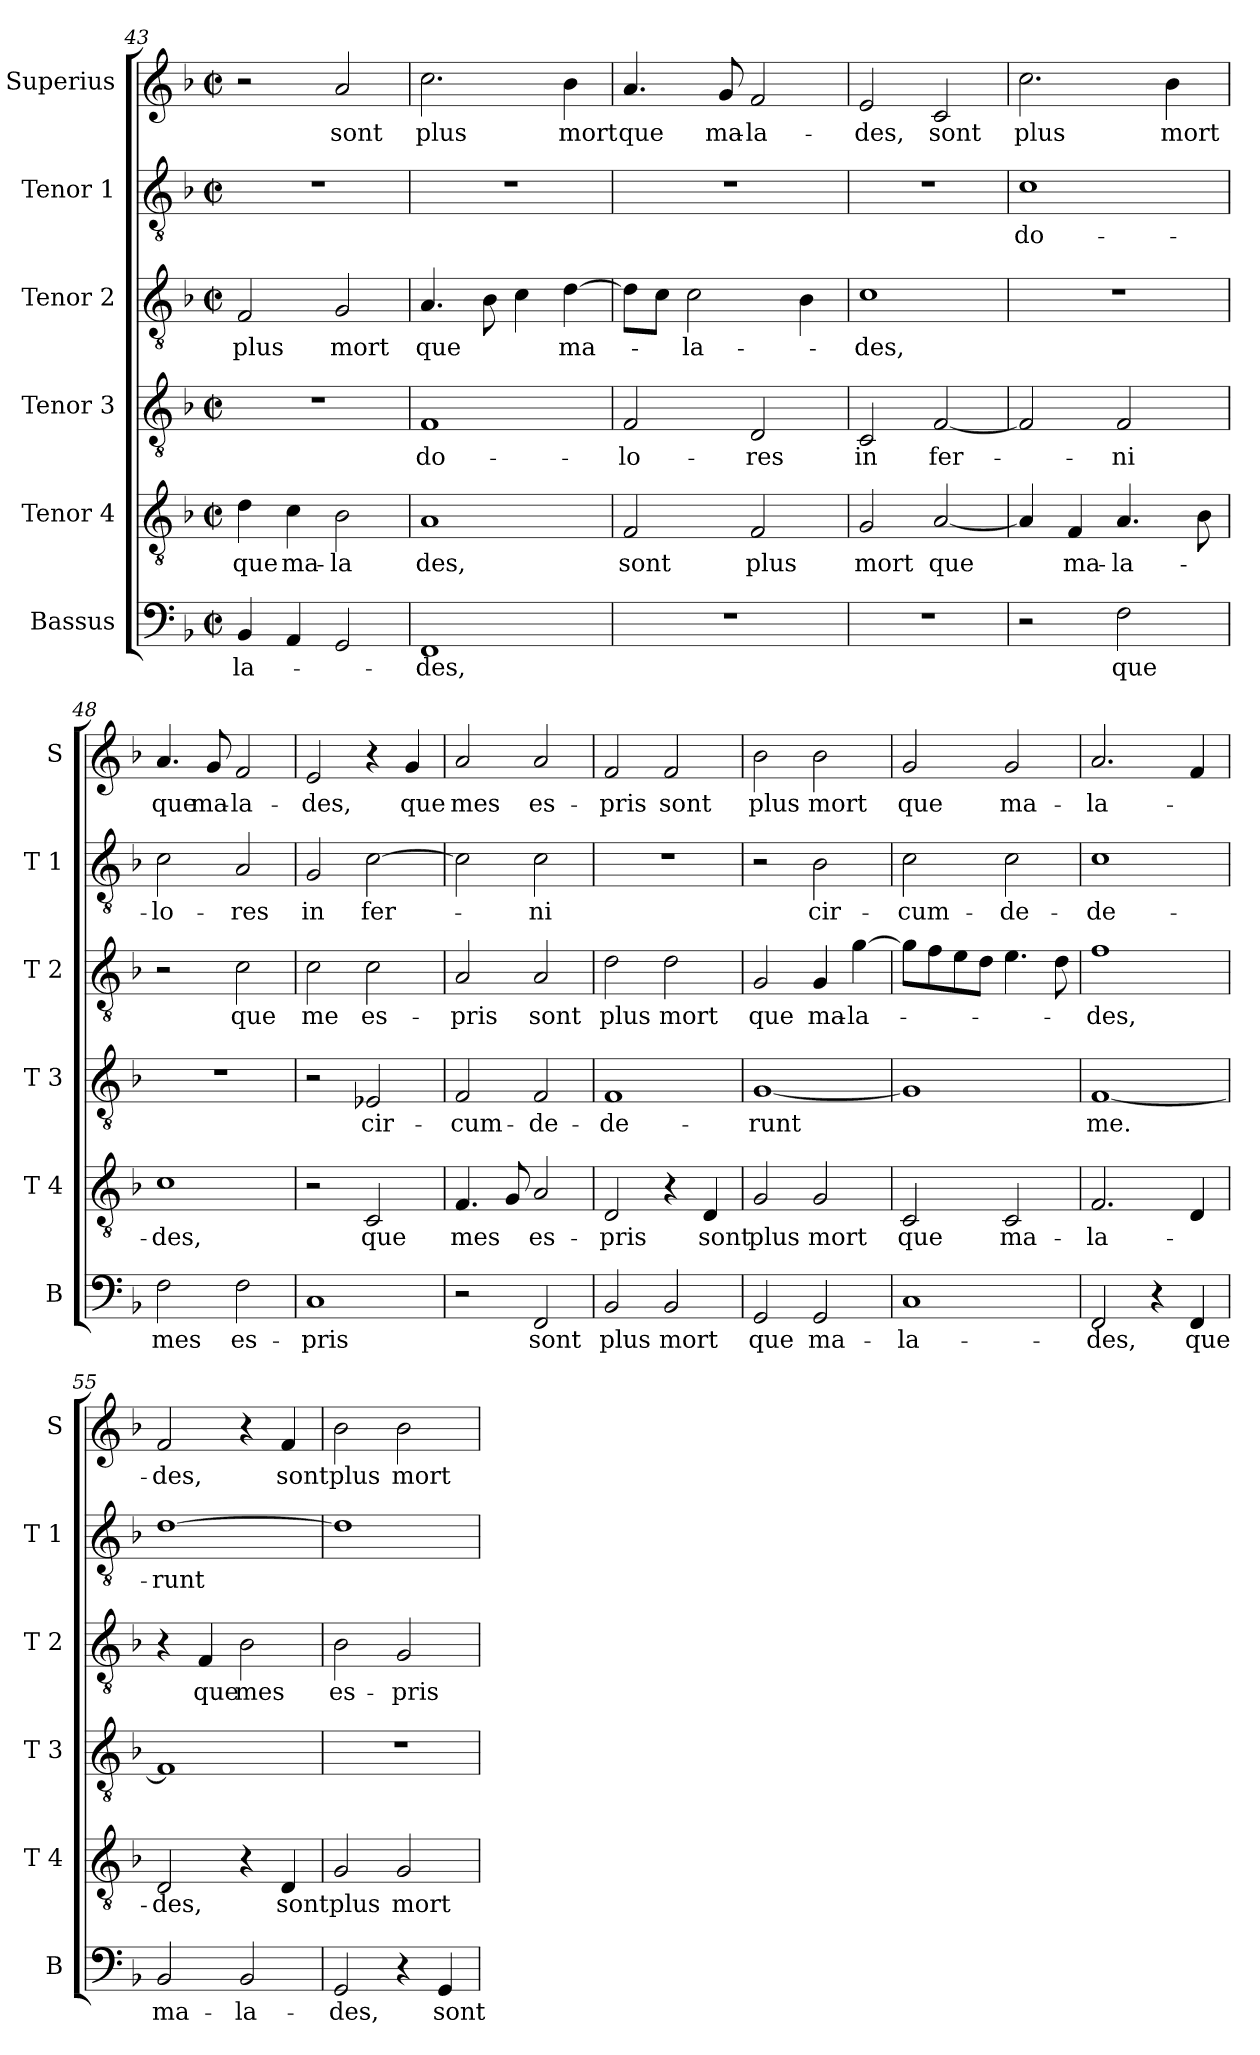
**kern	**text	**kern	**text	**kern	**text	**kern	**text	**kern	**text	**kern	**text
*part6	*part6	*part5	*part5	*part4	*part4	*part3	*part3	*part2	*part2	*part1	*part1
*staff6	*staff6	*staff5	*staff5	*staff4	*staff4	*staff3	*staff3	*staff2	*staff2	*staff1	*staff1
*I"Bassus	*	*I"Tenor 4	*	*I"Tenor 3	*	*I"Tenor 2	*	*I"Tenor 1	*	*I"Superius	*
*I'B	*	*I'T 4	*	*I'T 3	*	*I'T 2	*	*I'T 1	*	*I'S	*
*clefF4	*	*clefGv2	*	*clefGv2	*	*clefGv2	*	*clefGv2	*	*clefG2	*
*k[b-]	*	*k[b-]	*	*k[b-]	*	*k[b-]	*	*k[b-]	*	*k[b-]	*
*F:	*	*F:	*	*F:	*	*F:	*	*F:	*	*F:	*
*M2/2	*	*M2/2	*	*M2/2	*	*M2/2	*	*M2/2	*	*M2/2	*
*met(c|)	*	*met(c|)	*	*met(c|)	*	*met(c|)	*	*met(c|)	*	*met(c|)	*
=43	=43	=43	=43	=43	=43	=43	=43	=43	=43	=43	=43
!	!LO:LY:b	!	!LO:LY:b	!	!	!	!LO:LY:b	!	!	!	!
4BB-/	-la-	4d\	que	1r	.	2F/	plus	1r	.	2r	.
!	!	!	!LO:LY:b	!	!	!	!	!	!	!	!
4AA/	.	4c\	ma-	.	.	.	.	.	.	.	.
!	!	!	!LO:LY:b	!	!	!	!LO:LY:b	!	!	!	!LO:LY:b
2GG/	.	2B-\	-la	.	.	2G/	mort	.	.	2a/	sont
=44	=44	=44	=44	=44	=44	=44	=44	=44	=44	=44	=44
!	!LO:LY:b	!	!LO:LY:b	!	!LO:LY:b	!	!LO:LY:b	!	!	!	!LO:LY:b
1FF	-des,	1A	des,	1F	do-	4.A/	que	1r	.	2.cc\	plus
.	.	.	.	.	.	8B-\	.	.	.	.	.
.	.	.	.	.	.	4c\	.	.	.	.	.
!	!	!	!	!	!	!	!LO:LY:b	!	!	!	!LO:LY:b
.	.	.	.	.	.	[4d\	ma-	.	.	4b-\	mort
=45	=45	=45	=45	=45	=45	=45	=45	=45	=45	=45	=45
!	!	!	!LO:LY:b	!	!LO:LY:b	!	!	!	!	!	!LO:LY:b
1r	.	2F/	sont	2F/	-lo-	8d\L]	.	1r	.	4.a/	que
.	.	.	.	.	.	8c\J	.	.	.	.	.
!	!	!	!	!	!	!	!LO:LY:b	!	!	!	!
.	.	.	.	.	.	2c\	-la-	.	.	.	.
!	!	!	!	!	!	!	!	!	!	!	!LO:LY:b
.	.	.	.	.	.	.	.	.	.	8g/	ma-
!	!	!	!LO:LY:b	!	!LO:LY:b	!	!	!	!	!	!LO:LY:b
.	.	2F/	plus	2D/	-res	.	.	.	.	2f/	-la-
.	.	.	.	.	.	4B-\	.	.	.	.	.
=46	=46	=46	=46	=46	=46	=46	=46	=46	=46	=46	=46
!	!	!	!LO:LY:b	!	!LO:LY:b	!	!LO:LY:b	!	!	!	!LO:LY:b
1r	.	2G/	mort	2C/	in	1c	-des,	1r	.	2e/	-des,
!	!	!	!LO:LY:b	!	!LO:LY:b	!	!	!	!	!	!LO:LY:b
.	.	[2A/	que	[2F/	fer-	.	.	.	.	2c/	sont
=47	=47	=47	=47	=47	=47	=47	=47	=47	=47	=47	=47
!	!	!	!	!	!	!	!	!	!LO:LY:b	!	!LO:LY:b
2r	.	4A/]	.	2F/]	.	1r	.	1c	do-	2.cc\	plus
!	!	!	!LO:LY:b	!	!	!	!	!	!	!	!
.	.	4F/	ma-	.	.	.	.	.	.	.	.
!	!LO:LY:b	!	!LO:LY:b	!	!LO:LY:b	!	!	!	!	!	!
2F\	que	4.A/	-la-	2F/	-ni	.	.	.	.	.	.
!	!	!	!	!	!	!	!	!	!	!	!LO:LY:b
.	.	.	.	.	.	.	.	.	.	4b-\	mort
.	.	8B-\	.	.	.	.	.	.	.	.	.
!!LO:LB:g=z
=48	=48	=48	=48	=48	=48	=48	=48	=48	=48	=48	=48
!	!LO:LY:b	!	!LO:LY:b	!	!	!	!	!	!LO:LY:b	!	!LO:LY:b
2F\	mes	1c	-des,	1r	.	2r	.	2c\	-lo-	4.a/	que
!	!	!	!	!	!	!	!	!	!	!	!LO:LY:b
.	.	.	.	.	.	.	.	.	.	8g/	ma-
!	!LO:LY:b	!	!	!	!	!	!LO:LY:b	!	!LO:LY:b	!	!LO:LY:b
2F\	es-	.	.	.	.	2c\	que	2A/	-res	2f/	-la-
!!LO:PB:g=z
=49	=49	=49	=49	=49	=49	=49	=49	=49	=49	=49	=49
!	!LO:LY:b	!	!	!	!	!	!LO:LY:b	!	!LO:LY:b	!	!LO:LY:b
1C	-pris	2r	.	2r	.	2c\	me	2G/	in	2e/	-des,
!	!	!	!LO:LY:b	!	!LO:LY:b	!	!LO:LY:b	!	!LO:LY:b	!	!
.	.	2C/	que	2E-X/	cir-	2c\	es-	[2c\	fer-	4r	.
!	!	!	!	!	!	!	!	!	!	!	!LO:LY:b
.	.	.	.	.	.	.	.	.	.	4g/	que
=50	=50	=50	=50	=50	=50	=50	=50	=50	=50	=50	=50
!	!	!	!LO:LY:b	!	!LO:LY:b	!	!LO:LY:b	!	!	!	!LO:LY:b
2r	.	4.F/	mes	2F/	-cum-	2A/	-pris	2c\]	.	2a/	mes
.	.	8G/	.	.	.	.	.	.	.	.	.
!	!LO:LY:b	!	!LO:LY:b	!	!LO:LY:b	!	!LO:LY:b	!	!LO:LY:b	!	!LO:LY:b
2FF/	sont	2A/	es-	2F/	-de-	2A/	sont	2c\	-ni	2a/	es-
=51	=51	=51	=51	=51	=51	=51	=51	=51	=51	=51	=51
!	!LO:LY:b	!	!LO:LY:b	!	!LO:LY:b	!	!LO:LY:b	!	!	!	!LO:LY:b
2BB-/	plus	2D/	-pris	1F	-de-	2d\	plus	1r	.	2f/	-pris
!	!LO:LY:b	!	!	!	!	!	!LO:LY:b	!	!	!	!LO:LY:b
2BB-/	mort	4r	.	.	.	2d\	mort	.	.	2f/	sont
!	!	!	!LO:LY:b	!	!	!	!	!	!	!	!
.	.	4D/	sont	.	.	.	.	.	.	.	.
=52	=52	=52	=52	=52	=52	=52	=52	=52	=52	=52	=52
!	!LO:LY:b	!	!LO:LY:b	!	!LO:LY:b	!	!LO:LY:b	!	!	!	!LO:LY:b
2GG/	que	2G/	plus	[1G	-runt	2G/	que	2r	.	2b-\	plus
!	!LO:LY:b	!	!LO:LY:b	!	!	!	!LO:LY:b	!	!LO:LY:b	!	!LO:LY:b
2GG/	ma-	2G/	mort	.	.	4G/	ma-	2B-\	cir-	2b-\	mort
!	!	!	!	!	!	!	!LO:LY:b	!	!	!	!
.	.	.	.	.	.	[4g\	-la-	.	.	.	.
=53	=53	=53	=53	=53	=53	=53	=53	=53	=53	=53	=53
!	!LO:LY:b	!	!LO:LY:b	!	!	!	!	!	!LO:LY:b	!	!LO:LY:b
1C	-la-	2C/	que	1G]	.	8g\L]	.	2c\	-cum-	2g/	que
.	.	.	.	.	.	8f\	.	.	.	.	.
.	.	.	.	.	.	8e\	.	.	.	.	.
.	.	.	.	.	.	8d\J	.	.	.	.	.
!	!	!	!LO:LY:b	!	!	!	!	!	!LO:LY:b	!	!LO:LY:b
.	.	2C/	ma-	.	.	4.e\	.	2c\	-de-	2g/	ma-
.	.	.	.	.	.	8d\	.	.	.	.	.
=54	=54	=54	=54	=54	=54	=54	=54	=54	=54	=54	=54
!	!LO:LY:b	!	!LO:LY:b	!	!LO:LY:b	!	!LO:LY:b	!	!LO:LY:b	!	!LO:LY:b
2FF/	-des,	2.F/	-la-	[1F	me.	1f	-des,	1c	-de-	2.a/	-la-
4r	.	.	.	.	.	.	.	.	.	.	.
!	!LO:LY:b	!	!	!	!	!	!	!	!	!	!
4FF/	que	4D/	.	.	.	.	.	.	.	4f/	.
!!LO:PB:g=z
=55	=55	=55	=55	=55	=55	=55	=55	=55	=55	=55	=55
!	!LO:LY:b	!	!LO:LY:b	!	!	!	!	!	!LO:LY:b	!	!LO:LY:b
2BB-/	ma-	2D/	-des,	1F]	.	4r	.	[1d	-runt	2f/	-des,
!	!	!	!	!	!	!	!LO:LY:b	!	!	!	!
.	.	.	.	.	.	4F/	que	.	.	.	.
!	!LO:LY:b	!	!	!	!	!	!LO:LY:b	!	!	!	!
2BB-/	-la-	4r	.	.	.	2B-\	mes	.	.	4r	.
!	!	!	!LO:LY:b	!	!	!	!	!	!	!	!LO:LY:b
.	.	4D/	sont	.	.	.	.	.	.	4f/	sont
=56	=56	=56	=56	=56	=56	=56	=56	=56	=56	=56	=56
!	!LO:LY:b	!	!LO:LY:b	!	!	!	!LO:LY:b	!	!	!	!LO:LY:b
2GG/	-des,	2G/	plus	1r	.	2B-\	es-	1d]	.	2b-\	plus
!	!	!	!LO:LY:b	!	!	!	!LO:LY:b	!	!	!	!LO:LY:b
4r	.	2G/	mort	.	.	2G/	-pris	.	.	2b-\	mort
!	!LO:LY:b	!	!	!	!	!	!	!	!	!	!
4GG/	sont	.	.	.	.	.	.	.	.	.	.
=	=	=	=	=	=	=	=	=	=	=	=
*-	*-	*-	*-	*-	*-	*-	*-	*-	*-	*-	*-
